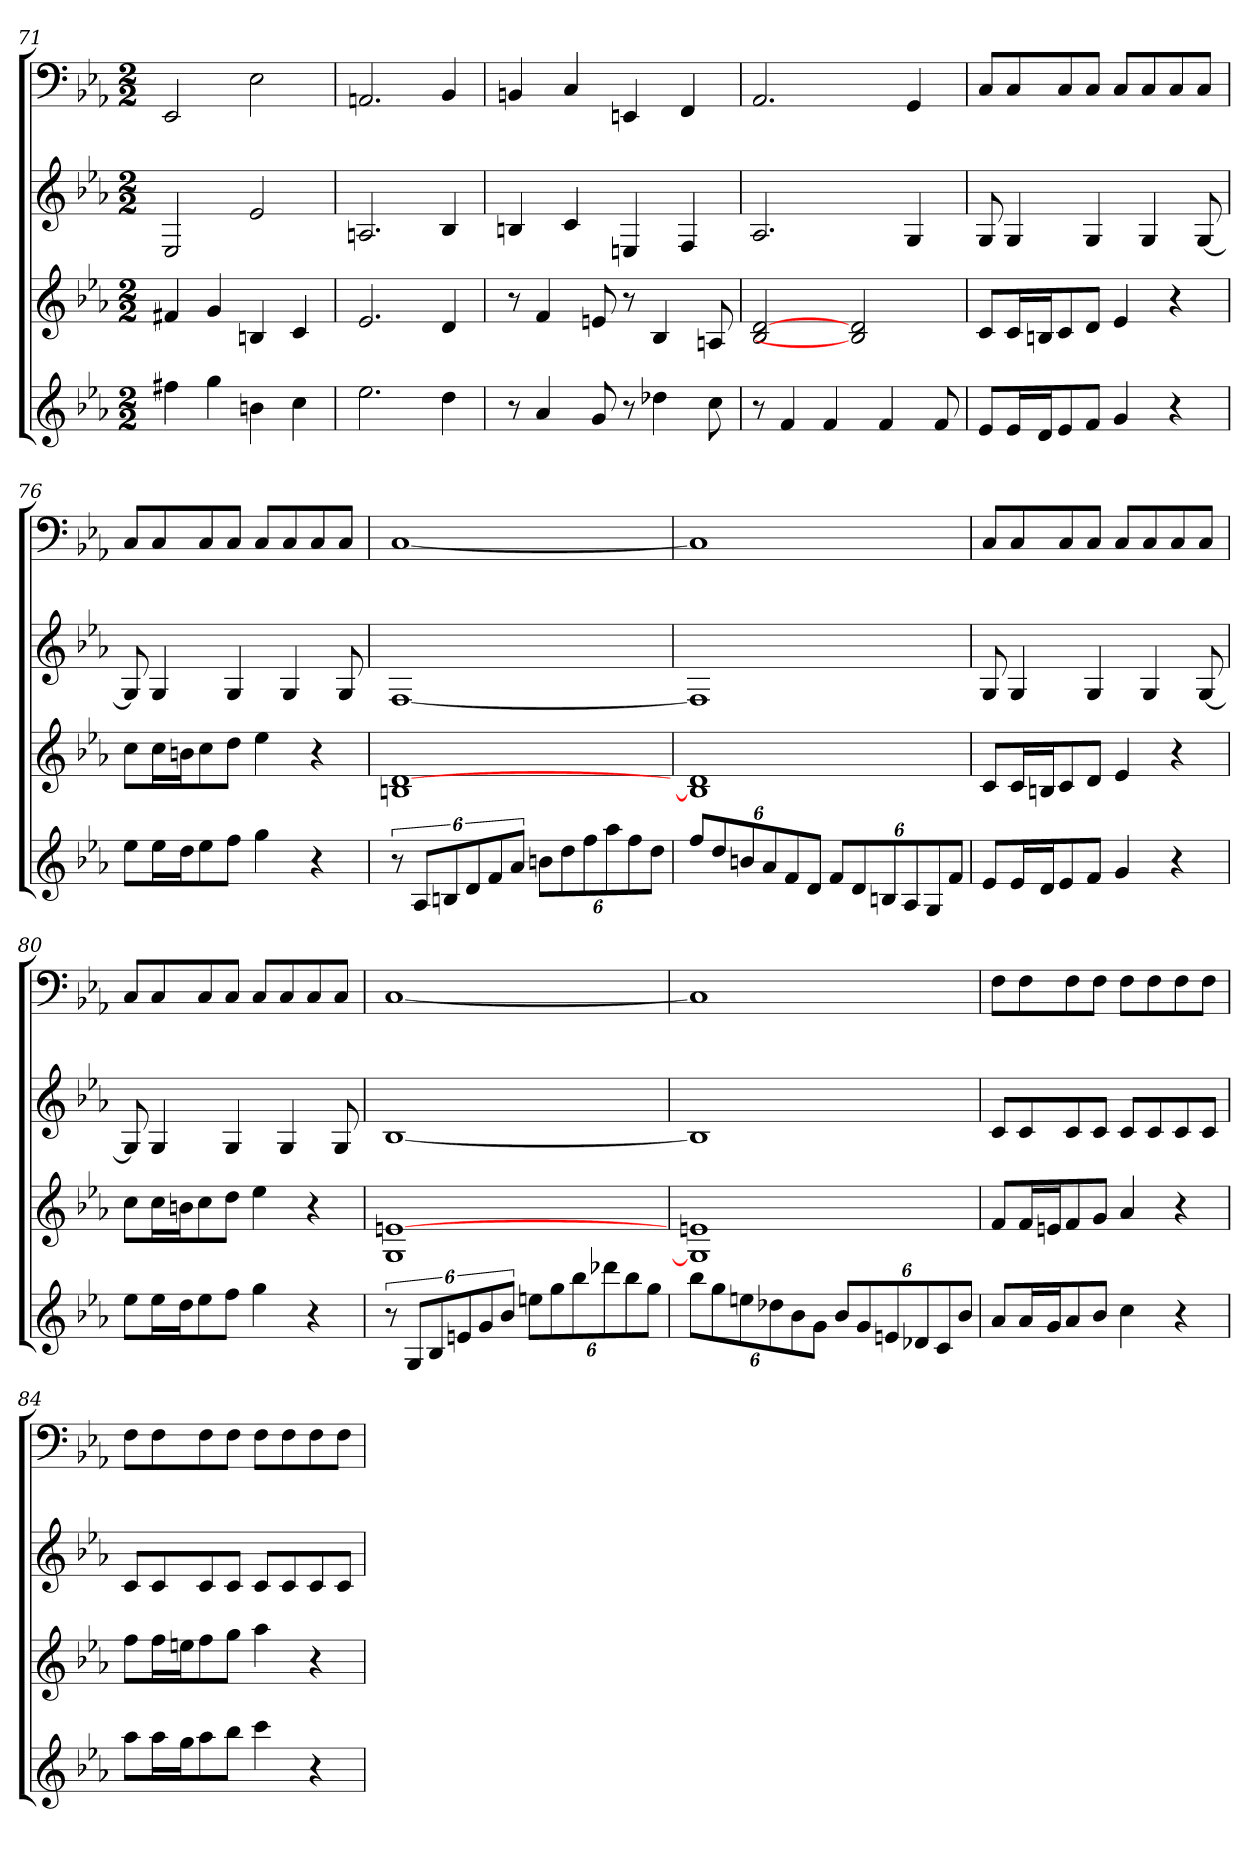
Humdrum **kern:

**kern	**kern	**kern	**kern
*part4	*part3	*part2	*part1
*staff4	*staff3	*staff2	*staff1
*k[b-e-a-]	*k[b-e-a-]	*k[b-e-a-]	*k[b-e-a-]
*E-:	*E-:	*E-:	*E-:
*M2/2	*M2/2	*M2/2	*M2/2
=71	=71	=71	=71
4ff#X	4f#X	2E-	2EE-
4gg	4g	.	.
4bn	4Bn	2e-	2E-
4cc	4c	.	.
=72	=72	=72	=72
2.ee-	2.e-	2.An	2.AAn
4dd	4d	4B-	4BB-
=73	=73	=73	=73
8r	8r	4Bn	4BBn
4a-	4f	.	.
.	.	4c	4C
8g	8en	.	.
8r	8r	4En	4EEn
4dd-X	4B-	.	.
.	.	4F	4FF
8cc	8An	.	.
=74	=74	=74	=74
8r	2B- [2d	2.A-	2.AA-
4f	.	.	.
4f	.	.	.
.	2B] 2d	.	.
4f	.	.	.
.	.	4G	4GG
8f	.	.	.
=75	=75	=75	=75
8e-L	8cL	8G	8CL
16e-L	16cL	4G	8C
16dJ	16BnJ	.	.
8e-	8c	.	8C
8fJ	8dJ	4G	8CJ
4g	4e-	.	8CL
.	.	4G	8C
4r	4r	.	8C
.	.	[8G	8CJ
=76	=76	=76	=76
8ee-L	8ccL	8G]	8CL
16ee-L	16ccL	4G	8C
16ddJ	16bnJ	.	.
8ee-	8cc	.	8C
8ffJ	8ddJ	4G	8CJ
4gg	4ee-	.	8CL
.	.	4G	8C
4r	4r	.	8C
.	.	8G	8CJ
=77	=77	=77	=77
12r	1Bn [1d	[1F	[1C
12A-L	.	.	.
12Bn	.	.	.
12d	.	.	.
12f	.	.	.
12a-J	.	.	.
12bnL	.	.	.
12dd	.	.	.
12ff	.	.	.
12aa-	.	.	.
12ff	.	.	.
12ddJ	.	.	.
=78	=78	=78	=78
12ffL	1B] 1d	1F]	1C]
12dd	.	.	.
12bn	.	.	.
12a-	.	.	.
12f	.	.	.
12dJ	.	.	.
12fL	.	.	.
12d	.	.	.
12Bn	.	.	.
12A-	.	.	.
12G	.	.	.
12fJ	.	.	.
=79	=79	=79	=79
8e-L	8cL	8G	8CL
16e-L	16cL	4G	8C
16dJ	16BnJ	.	.
8e-	8c	.	8C
8fJ	8dJ	4G	8CJ
4g	4e-	.	8CL
.	.	4G	8C
4r	4r	.	8C
.	.	[8G	8CJ
=80	=80	=80	=80
8ee-L	8ccL	8G]	8CL
16ee-L	16ccL	4G	8C
16ddJ	16bnJ	.	.
8ee-	8cc	.	8C
8ffJ	8ddJ	4G	8CJ
4gg	4ee-	.	8CL
.	.	4G	8C
4r	4r	.	8C
.	.	8G	8CJ
=81	=81	=81	=81
12r	1G [1en	[1B-	[1C
12GL	.	.	.
12B-	.	.	.
12en	.	.	.
12g	.	.	.
12b-J	.	.	.
12eenL	.	.	.
12gg	.	.	.
12bb-	.	.	.
12ddd-X	.	.	.
12bb-	.	.	.
12ggJ	.	.	.
=82	=82	=82	=82
12bb-L	1G] 1en	1B-]	1C]
12gg	.	.	.
12een	.	.	.
12dd-X	.	.	.
12b-	.	.	.
12gJ	.	.	.
12b-L	.	.	.
12g	.	.	.
12en	.	.	.
12d-X	.	.	.
12c	.	.	.
12b-J	.	.	.
=83	=83	=83	=83
8a-L	8fL	8cL	8FL
16a-L	16fL	8c	8F
16gJ	16enJ	.	.
8a-	8f	8c	8F
8b-J	8gJ	8cJ	8FJ
4cc	4a-	8cL	8FL
.	.	8c	8F
4r	4r	8c	8F
.	.	8cJ	8FJ
=84	=84	=84	=84
8aa-L	8ffL	8cL	8FL
16aa-L	16ffL	8c	8F
16ggJ	16eenJ	.	.
8aa-	8ff	8c	8F
8bb-J	8ggJ	8cJ	8FJ
4ccc	4aa-	8cL	8FL
.	.	8c	8F
4r	4r	8c	8F
.	.	8cJ	8FJ
=	=	=	=
*-	*-	*-	*-
